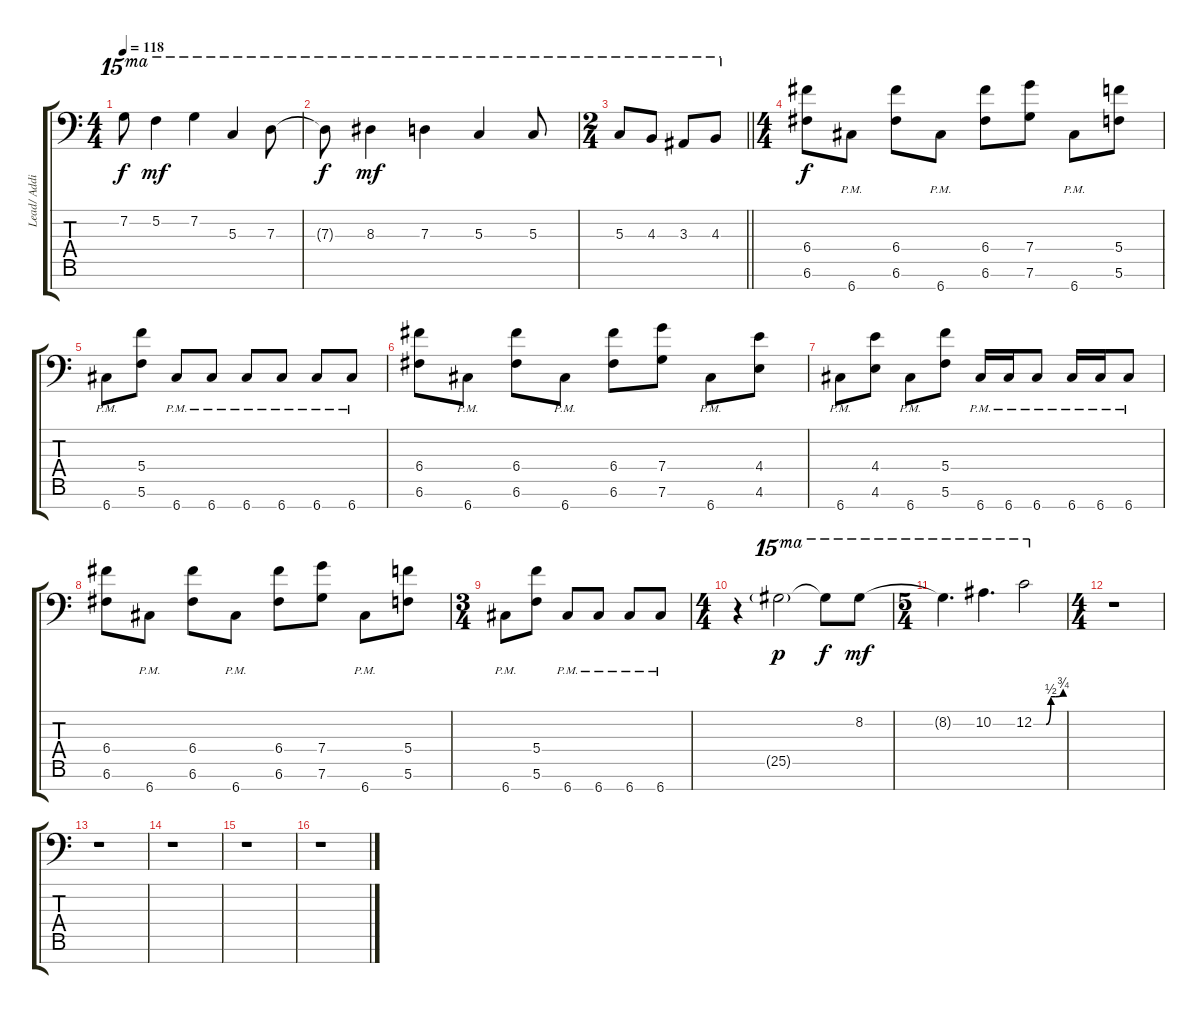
\track ("Lead/ Additional" "Lead/ Addi") {instrument overdrivenguitar}
\staff {score tabs}
\tuning (E4 C4 G3 C3 G2 C2 G1) {hide}
\ts (4 4)
\tempo 118
\clef f4
\ks c
7.2{t}.8{ot 15ma dy f} 5.2.4{ot 15ma dy mf} 7.2.4{ot 15ma} 5.3.4{ot 15ma} 7.3.8{ot 15ma} |
7.3{t}.8{ot 15ma dy f} 8.3.4{ot 15ma dy mf} 7.3.4{ot 15ma} 5.3.4{ot 15ma} 5.3.8{ot 15ma} |
\ts (2 4)
\barLineRight lightlight
5.3.8{ot 15ma} 4.3.8{ot 15ma} 3.3.8{ot 15ma} 4.3.8{ot 15ma} |
\ts (4 4)
(6.4 6.6).8{dy f} 6.7{pm}.8 (6.4 6.6).8 6.7{pm}.8 (6.4 6.6).8 (7.4 7.6).8 6.7{pm}.8 (5.4 5.6).8 |
6.7{pm}.8 (5.4 5.6).8 6.7{pm}.8 6.7{pm}.8 6.7{pm}.8 6.7{pm}.8 6.7{pm}.8 6.7{pm}.8 |
(6.4 6.6).8 6.7{pm}.8 (6.4 6.6).8 6.7{pm}.8 (6.4 6.6).8 (7.4 7.6).8 6.7{pm}.8 (4.4 4.6).8 |
6.7{pm}.8 (4.4 4.6).8 6.7{pm}.8 (5.4 5.6).8 6.7{pm}.16 6.7{pm}.16 6.7{pm}.8 6.7{pm}.16 6.7{pm}.16 6.7{pm}.8 |
(6.4 6.6).8 6.7{pm}.8 (6.4 6.6).8 6.7{pm}.8 (6.4 6.6).8 (7.4 7.6).8 6.7{pm}.8 (5.4 5.6).8 |
\ts (3 4)
6.7{pm}.8 (5.4 5.6).8 6.7{pm}.8 6.7{pm}.8 6.7{pm}.8 6.7{pm}.8 |
\ts (4 4)
r.4 25.5{g}.2{ot 15ma dy p} 25.5{t}.8{ot 15ma dy f} 8.2.8{ot 15ma dy mf} |
\ts (5 4)
8.2{t}.4{d ot 15ma} 10.2.4{d ot 15ma} 12.2{be (custom 0 0 25 0 35 2 45 2 60 3)}.2{ot 15ma} |
\ts (4 4)
r.1 |
r.1 |
r.1 |
r.1 |
r.1
